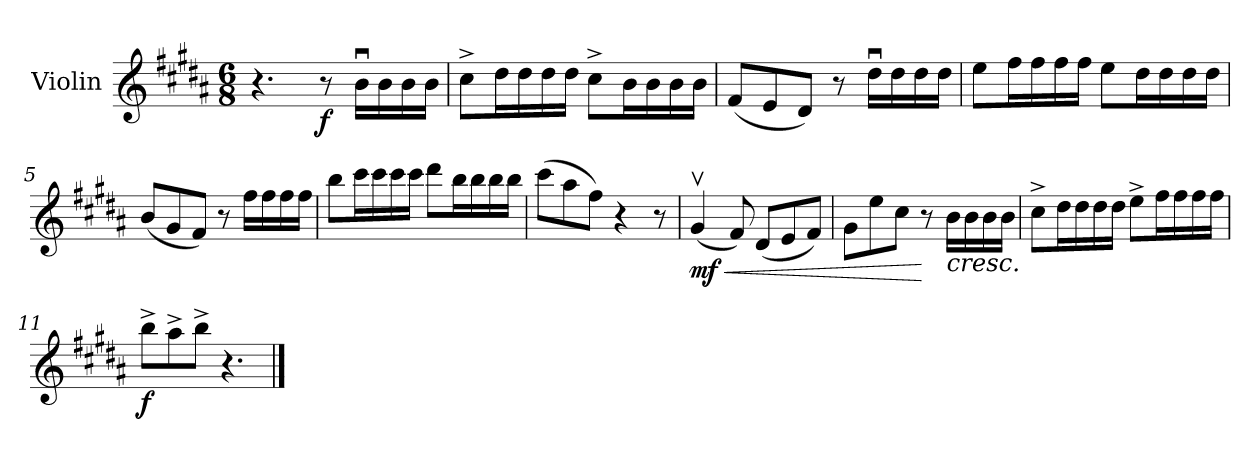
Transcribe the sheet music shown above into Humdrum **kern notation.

**kern	**dynam
*part1	*part1
*staff1	*staff1
*I"Violin	*
*I'Vln.	*
!!LO:PB:g=z
*clefG2	*
*k[f#c#g#d#a#]	*
*B:	*
*M6/8	*
=1	=1
4.r	.
8r	f
16bui\LL	.
16bi\	.
16bi\	.
16bi\JJ	.
=2	=2
8cc#^i\L	.
16dd#i\L	.
16dd#i\	.
16dd#i\	.
16dd#i\JJ	.
8cc#^i\L	.
16bi\L	.
16bi\	.
16bi\	.
16bi\JJ	.
=3	=3
(8f#i/L	.
8ei/	.
8d#i/J)	.
8r	.
16dd#ui\LL	.
16dd#i\	.
16dd#i\	.
16dd#i\JJ	.
=4	=4
8eei\L	.
16ff#i\L	.
16ff#i\	.
16ff#i\	.
16ff#i\JJ	.
8eei\L	.
16dd#i\L	.
16dd#i\	.
16dd#i\	.
16dd#i\JJ	.
!!LO:LB:g=z
=5	=5
(8bi/L	.
8g#i/	.
8f#i/J)	.
8r	.
16ff#i\LL	.
16ff#i\	.
16ff#i\	.
16ff#i\JJ	.
=6	=6
8bbi\L	.
16ccc#i\L	.
16ccc#i\	.
16ccc#i\	.
16ccc#i\JJ	.
8ddd#i\L	.
16bbi\L	.
16bbi\	.
16bbi\	.
16bbi\JJ	.
=7	=7
(8ccc#i\L	.
8aa#i\	.
8ff#i\J)	.
4r	.
8r	.
!!LO:LB:g=z
=8	=8
!	!LO:HP:b
(4g#vi/	< mf
8f#i/)	.
(8d#i/L	.
8ei/	.
8f#i/J)	.
=9	=9
8g#i\L	.
8eei\	.
8cc#i\J	.
8r	[
!LO:TX:b:i:t=cresc.	!
16bi\LL	.
16bi\	.
16bi\	.
16bi\JJ	.
=10	=10
8cc#^i\L	.
16dd#i\L	.
16dd#i\	.
16dd#i\	.
16dd#i\JJ	.
8ee^i\L	.
16ff#i\L	.
16ff#i\	.
16ff#i\	.
16ff#i\JJ	.
=11	=11
8bb^i\L	f
8aa#^i\	.
8bb^i\J	.
4.r	.
==	==
*-	*-
